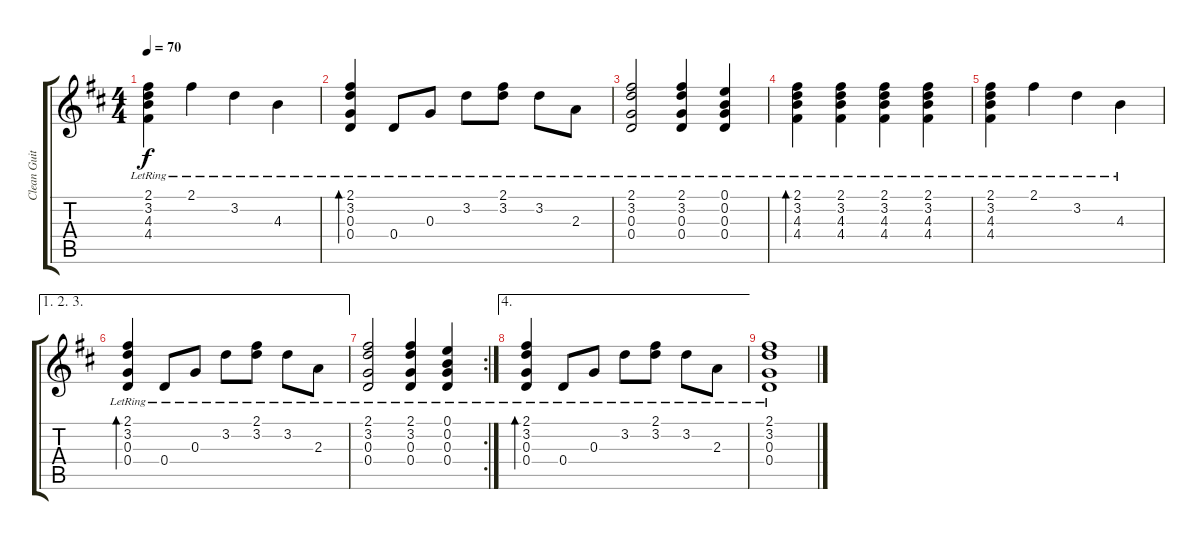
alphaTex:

\track ("Clean Guitar" "Clean Guit") {instrument electricguitarclean}
\staff {score tabs}
\tuning (E4 B3 G3 D3 A2 E2) {hide}
\ts (4 4)
\tempo 70
\clef g2
\ks d
(2.1{lr} 3.2{lr} 4.3{lr} 4.4{lr}).4{dy f} 2.1{lr}.4 3.2{lr}.4 4.3{lr}.4 |
(2.1{lr} 3.2{lr} 0.3{lr} 0.4{lr}).4{bd 30} 0.4{lr}.8 0.3{lr}.8 3.2{lr}.8 (2.1{lr} 3.2{lr}).8 3.2{lr}.8 2.3{lr}.8 |
(2.1{lr} 3.2{lr} 0.3{lr} 0.4{lr}).2 (2.1{lr} 3.2{lr} 0.3{lr} 0.4{lr}).4 (0.1{lr} 0.2{lr} 0.3{lr} 0.4{lr}).4 |
(2.1{lr} 3.2{lr} 4.3{lr} 4.4{lr}).4{bd 30} (2.1{lr} 3.2{lr} 4.3{lr} 4.4{lr}).4 (2.1{lr} 3.2{lr} 4.3{lr} 4.4{lr}).4 (2.1{lr} 3.2{lr} 4.3{lr} 4.4{lr}).4 |
(2.1{lr} 3.2{lr} 4.3{lr} 4.4{lr}).4 2.1{lr}.4 3.2{lr}.4 4.3{lr}.4 |
\ae (1 2 3)
(2.1{lr} 3.2{lr} 0.3{lr} 0.4{lr}).4{bd 30} 0.4{lr}.8 0.3{lr}.8 3.2{lr}.8 (2.1{lr} 3.2{lr}).8 3.2{lr}.8 2.3{lr}.8 |
\rc 2
(2.1{lr} 3.2{lr} 0.3{lr} 0.4{lr}).2 (2.1{lr} 3.2{lr} 0.3{lr} 0.4{lr}).4 (0.1{lr} 0.2{lr} 0.3{lr} 0.4{lr}).4 |
\ae 4
(2.1{lr} 3.2{lr} 0.3{lr} 0.4{lr}).4{bd 30} 0.4{lr}.8 0.3{lr}.8 3.2{lr}.8 (2.1{lr} 3.2{lr}).8 3.2{lr}.8 2.3{lr}.8 |
(2.1{lr} 3.2{lr} 0.3{lr} 0.4{lr}).1
